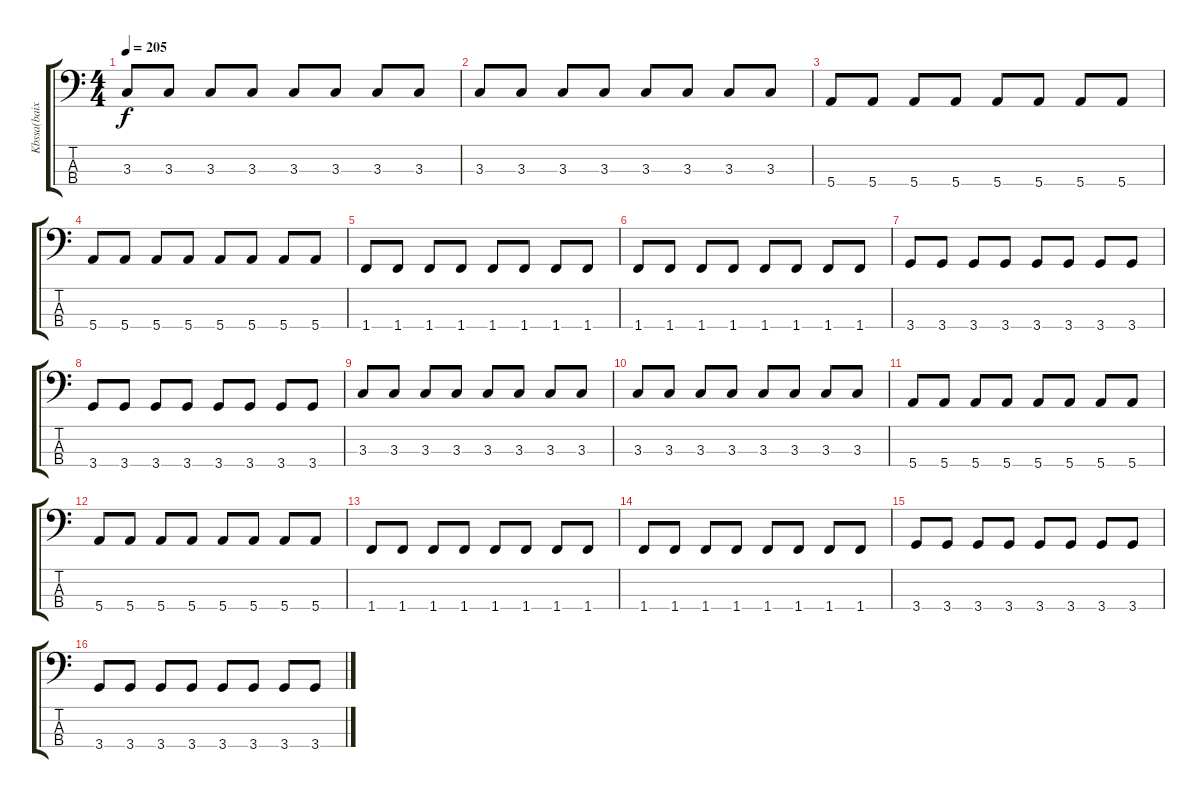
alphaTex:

\track ("Kbssa(baixo)" "Kbssa(baix") {instrument electricbassfinger}
\staff {score tabs}
\tuning (G2 D2 A1 E1) {hide}
\ts (4 4)
\tempo 205
\clef f4
\ks c
3.3.8{dy f} 3.3.8 3.3.8 3.3.8 3.3.8 3.3.8 3.3.8 3.3.8 |
3.3.8 3.3.8 3.3.8 3.3.8 3.3.8 3.3.8 3.3.8 3.3.8 |
5.4.8 5.4.8 5.4.8 5.4.8 5.4.8 5.4.8 5.4.8 5.4.8 |
5.4.8 5.4.8 5.4.8 5.4.8 5.4.8 5.4.8 5.4.8 5.4.8 |
1.4.8 1.4.8 1.4.8 1.4.8 1.4.8 1.4.8 1.4.8 1.4.8 |
1.4.8 1.4.8 1.4.8 1.4.8 1.4.8 1.4.8 1.4.8 1.4.8 |
3.4.8 3.4.8 3.4.8 3.4.8 3.4.8 3.4.8 3.4.8 3.4.8 |
3.4.8 3.4.8 3.4.8 3.4.8 3.4.8 3.4.8 3.4.8 3.4.8 |
3.3.8 3.3.8 3.3.8 3.3.8 3.3.8 3.3.8 3.3.8 3.3.8 |
3.3.8 3.3.8 3.3.8 3.3.8 3.3.8 3.3.8 3.3.8 3.3.8 |
5.4.8 5.4.8 5.4.8 5.4.8 5.4.8 5.4.8 5.4.8 5.4.8 |
5.4.8 5.4.8 5.4.8 5.4.8 5.4.8 5.4.8 5.4.8 5.4.8 |
1.4.8 1.4.8 1.4.8 1.4.8 1.4.8 1.4.8 1.4.8 1.4.8 |
1.4.8 1.4.8 1.4.8 1.4.8 1.4.8 1.4.8 1.4.8 1.4.8 |
3.4.8 3.4.8 3.4.8 3.4.8 3.4.8 3.4.8 3.4.8 3.4.8 |
3.4.8 3.4.8 3.4.8 3.4.8 3.4.8 3.4.8 3.4.8 3.4.8
